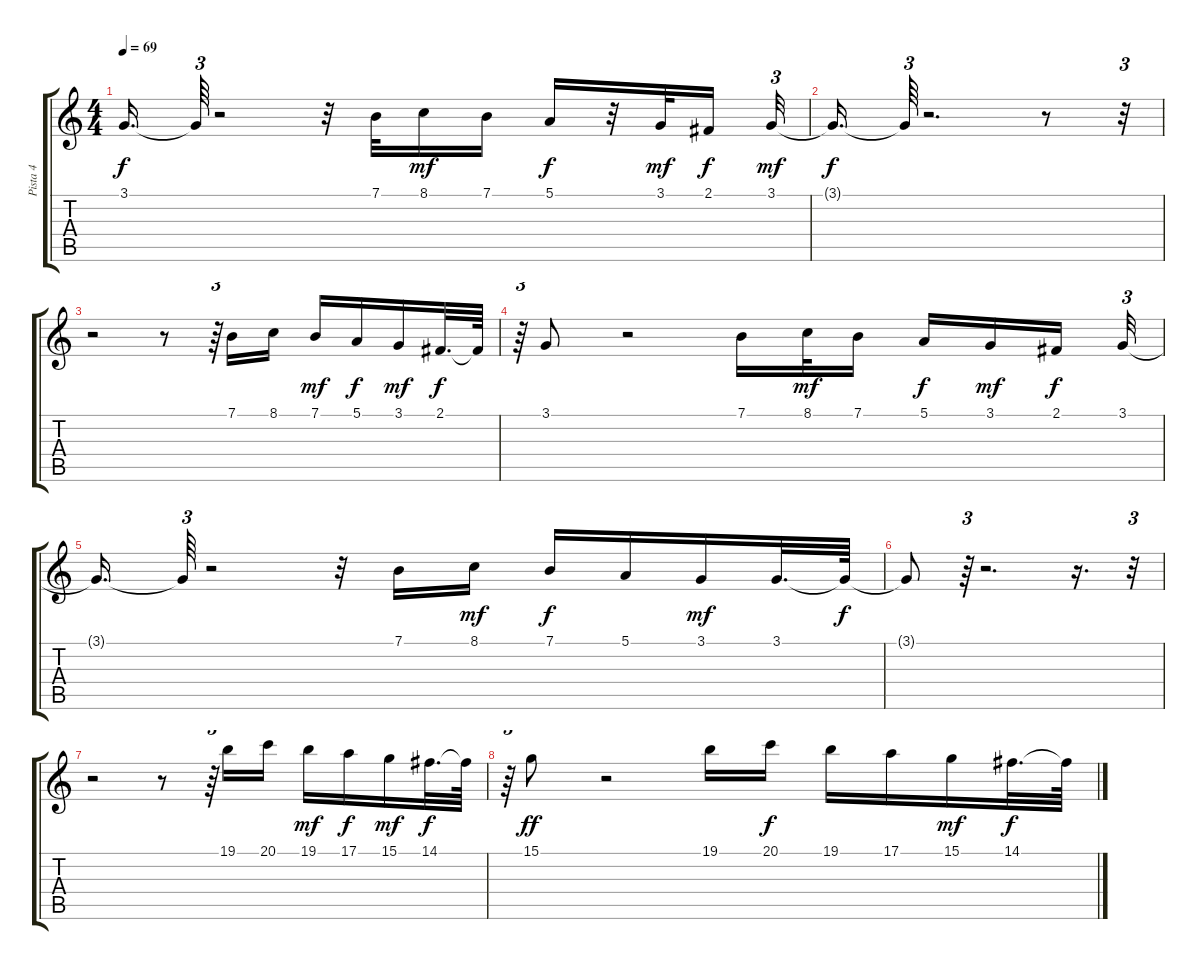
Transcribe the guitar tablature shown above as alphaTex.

\track ("Pista 4" "Pista 4") {instrument flute}
\staff {score tabs}
\tuning (E4 B3 G3 D3 A2 E2) {hide}
\ts (4 4)
\tempo 69
\clef g2
\ks c
3.1{t}.16{d dy f} 3.1{t}.64{tu (3 2)} r.2 r.32 7.1.32 8.1.16{dy mf} 7.1.16 5.1.16{dy f} r.32 3.1.32{dy mf} 2.1.16{dy f} 3.1.32{tu (3 2) dy mf} |
3.1{t}.16{d dy f} 3.1{t}.64{tu (3 2)} r.2{d} r.8 r.32{tu (3 2)} |
r.2 r.8 r.64{tu (3 2)} 7.1.16 8.1.16 7.1.16{dy mf} 5.1.16{dy f} 3.1.16{dy mf} 2.1.32{d dy f} 2.1{t}.64 |
r.64{tu (3 2)} 3.1.8 r.2 7.1.16 8.1.32{dy mf} 7.1.16 5.1.16{dy f} 3.1.16{dy mf} 2.1.16{dy f} 3.1.32{tu (3 2)} |
3.1{t}.16{d} 3.1{t}.64{tu (3 2)} r.2 r.32 7.1.16 8.1.16{dy mf} 7.1.16{dy f} 5.1.16 3.1.16{dy mf} 3.1.32{d} 3.1{t}.64{dy f} |
3.1{t}.8 r.64{tu (3 2)} r.2{d} r.16{d} r.32{tu (3 2)} |
r.2 r.8 r.64{tu (3 2)} 19.1.16 20.1.16 19.1.16{dy mf} 17.1.16{dy f} 15.1.16{dy mf} 14.1.32{d dy f} 14.1{t}.64 |
r.64{tu (3 2)} 15.1.8{dy ff} r.2 19.1.16 20.1.16{dy f} 19.1.16 17.1.16 15.1.16{dy mf} 14.1.32{d dy f} 14.1{t}.64
